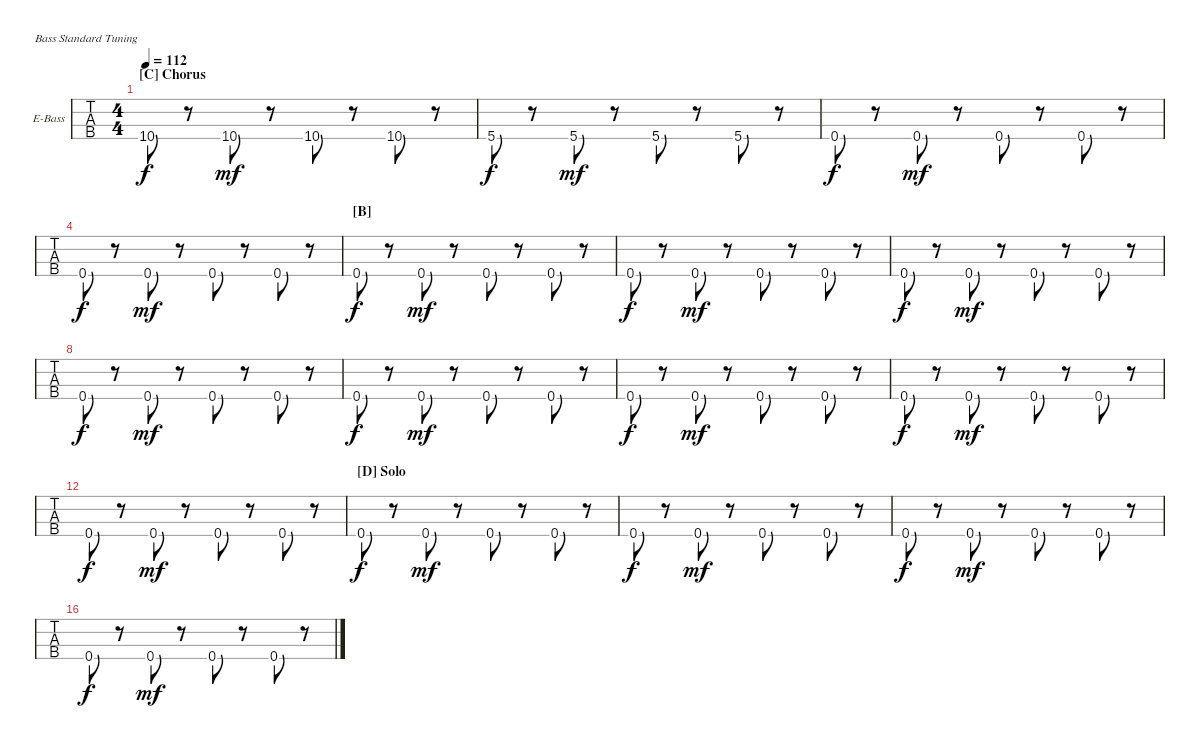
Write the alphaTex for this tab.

\bracketExtendMode nobrackets
\firstSystemTrackNameOrientation horizontal
\otherSystemsTrackNameOrientation horizontal
\defaultBarNumberDisplay FirstOfSystem
\track ("Bass" "E-Bass") {instrument electricbassfinger}
\staff {tabs}
\tuning (G2 D2 A1 E1)
\ts (4 4)
\section ("C" "Chorus")
\tempo 112
\clef f4
\ks c
10.4.8{dy f} r.8 10.4.8{dy mf} r.8 10.4.8 r.8 10.4.8 r.8 |
5.4.8{dy f} r.8 5.4.8{dy mf} r.8 5.4.8 r.8 5.4.8 r.8 |
0.4.8{dy f} r.8 0.4.8{dy mf} r.8 0.4.8 r.8 0.4.8 r.8 |
0.4.8{dy f} r.8 0.4.8{dy mf} r.8 0.4.8 r.8 0.4.8 r.8 |
\section ("B" "")
0.4.8{dy f} r.8 0.4.8{dy mf} r.8 0.4.8 r.8 0.4.8 r.8 |
0.4.8{dy f} r.8 0.4.8{dy mf} r.8 0.4.8 r.8 0.4.8 r.8 |
0.4.8{dy f} r.8 0.4.8{dy mf} r.8 0.4.8 r.8 0.4.8 r.8 |
0.4.8{dy f} r.8 0.4.8{dy mf} r.8 0.4.8 r.8 0.4.8 r.8 |
0.4.8{dy f} r.8 0.4.8{dy mf} r.8 0.4.8 r.8 0.4.8 r.8 |
0.4.8{dy f} r.8 0.4.8{dy mf} r.8 0.4.8 r.8 0.4.8 r.8 |
0.4.8{dy f} r.8 0.4.8{dy mf} r.8 0.4.8 r.8 0.4.8 r.8 |
0.4.8{dy f} r.8 0.4.8{dy mf} r.8 0.4.8 r.8 0.4.8 r.8 |
\section ("D" "Solo")
0.4.8{dy f} r.8 0.4.8{dy mf} r.8 0.4.8 r.8 0.4.8 r.8 |
0.4.8{dy f} r.8 0.4.8{dy mf} r.8 0.4.8 r.8 0.4.8 r.8 |
0.4.8{dy f} r.8 0.4.8{dy mf} r.8 0.4.8 r.8 0.4.8 r.8 |
0.4.8{dy f} r.8 0.4.8{dy mf} r.8 0.4.8 r.8 0.4.8 r.8
